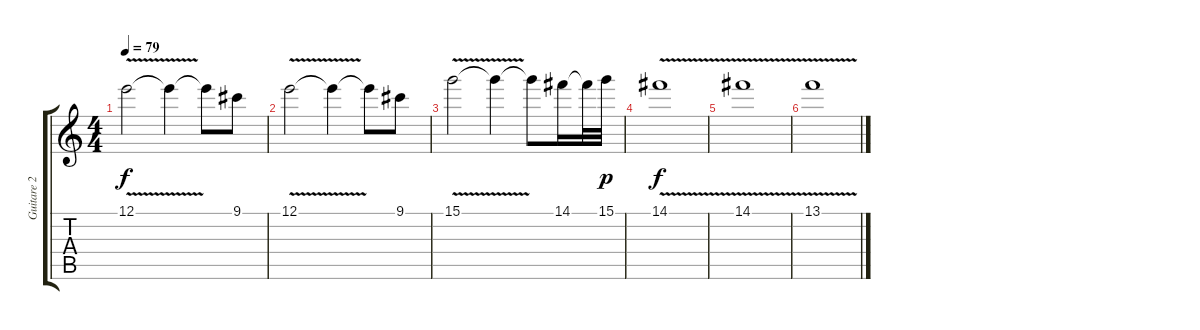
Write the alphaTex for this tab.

\track ("Guitare 2" "Guitare 2") {instrument electricguitarjazz}
\staff {score tabs}
\tuning (E4 B3 G3 D3 A2 E2) {hide}
\ts (4 4)
\tempo 79
\clef g2
\ks c
12.1{v}.2{dy f} 12.1{t}.4 12.1{t}.8 9.1.8 |
12.1{v}.2 12.1{t}.4 12.1{t}.8 9.1.8 |
15.1{v}.2 15.1{t}.4 15.1{t}.8 14.1.16 14.1{t}.32 15.1.32{dy p} |
14.1{v}.1{dy f} |
14.1{v}.1 |
13.1{v}.1
